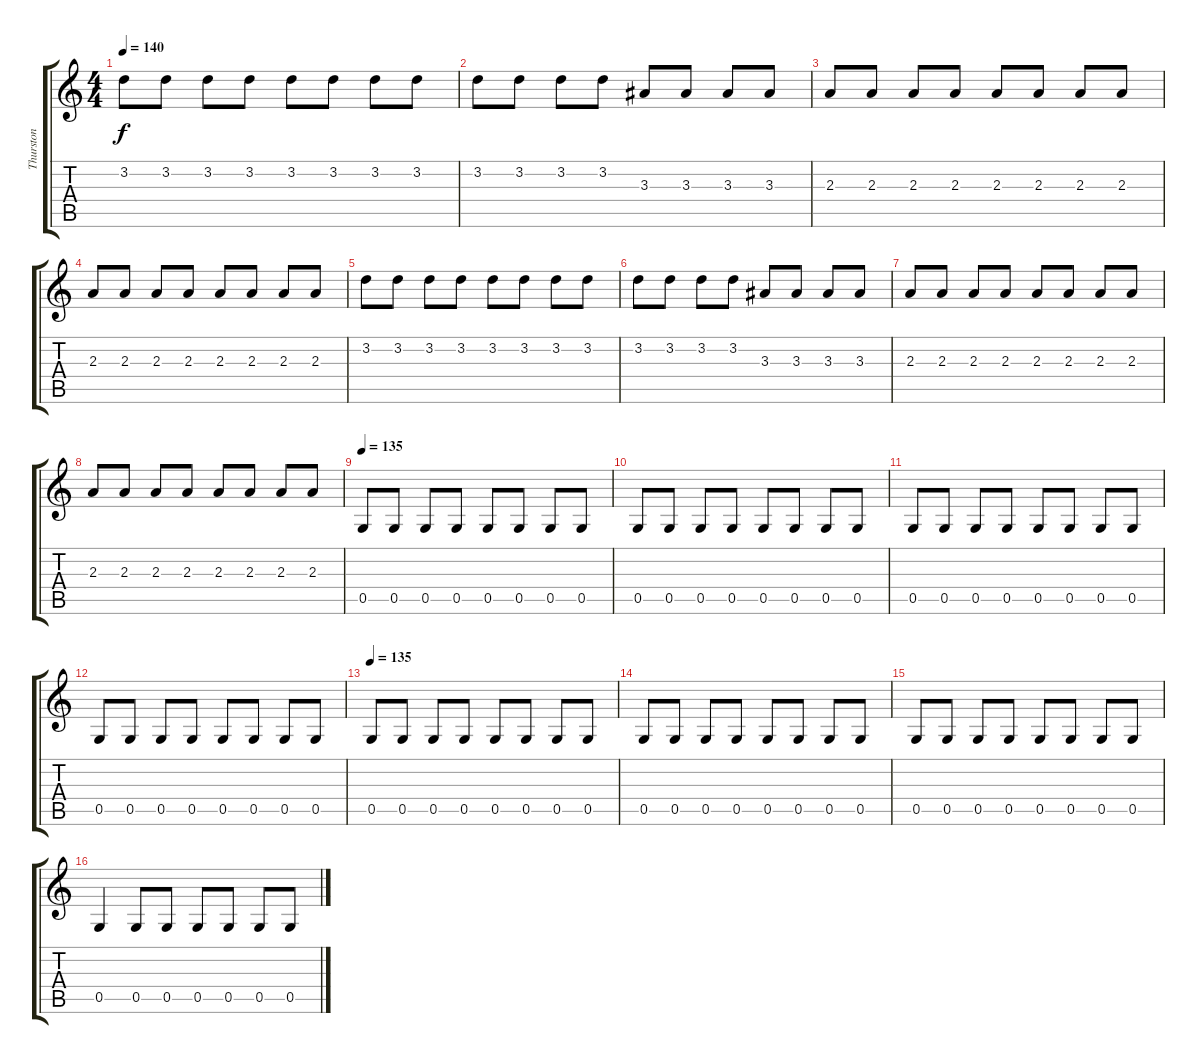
\track ("Thurston" "Thurston") {instrument overdrivenguitar}
\staff {score tabs}
\tuning (E4 B3 G3 D3 G2 E2) {hide}
\ts (4 4)
\tempo 140
\clef g2
\ks c
3.2.8{dy f instrument overdrivenguitar} 3.2.8 3.2.8 3.2.8 3.2.8 3.2.8 3.2.8 3.2.8 |
3.2.8 3.2.8 3.2.8 3.2.8 3.3.8 3.3.8 3.3.8 3.3.8 |
2.3.8 2.3.8 2.3.8 2.3.8 2.3.8 2.3.8 2.3.8 2.3.8 |
2.3.8 2.3.8 2.3.8 2.3.8 2.3.8 2.3.8 2.3.8 2.3.8 |
3.2.8 3.2.8 3.2.8 3.2.8 3.2.8 3.2.8 3.2.8 3.2.8 |
3.2.8 3.2.8 3.2.8 3.2.8 3.3.8 3.3.8 3.3.8 3.3.8 |
2.3.8 2.3.8 2.3.8 2.3.8 2.3.8 2.3.8 2.3.8 2.3.8 |
2.3.8 2.3.8 2.3.8 2.3.8 2.3.8 2.3.8 2.3.8 2.3.8 |
\tempo 135
0.5.8 0.5.8 0.5.8 0.5.8 0.5.8 0.5.8 0.5.8 0.5.8 |
0.5.8 0.5.8 0.5.8 0.5.8 0.5.8 0.5.8 0.5.8 0.5.8 |
0.5.8 0.5.8 0.5.8 0.5.8 0.5.8 0.5.8 0.5.8 0.5.8 |
0.5.8 0.5.8 0.5.8 0.5.8 0.5.8 0.5.8 0.5.8 0.5.8 |
\tempo 135
0.5.8 0.5.8 0.5.8 0.5.8 0.5.8 0.5.8 0.5.8 0.5.8 |
0.5.8 0.5.8 0.5.8 0.5.8 0.5.8 0.5.8 0.5.8 0.5.8 |
0.5.8 0.5.8 0.5.8 0.5.8 0.5.8 0.5.8 0.5.8 0.5.8 |
0.5.4 0.5.8 0.5.8 0.5.8 0.5.8 0.5.8 0.5.8
